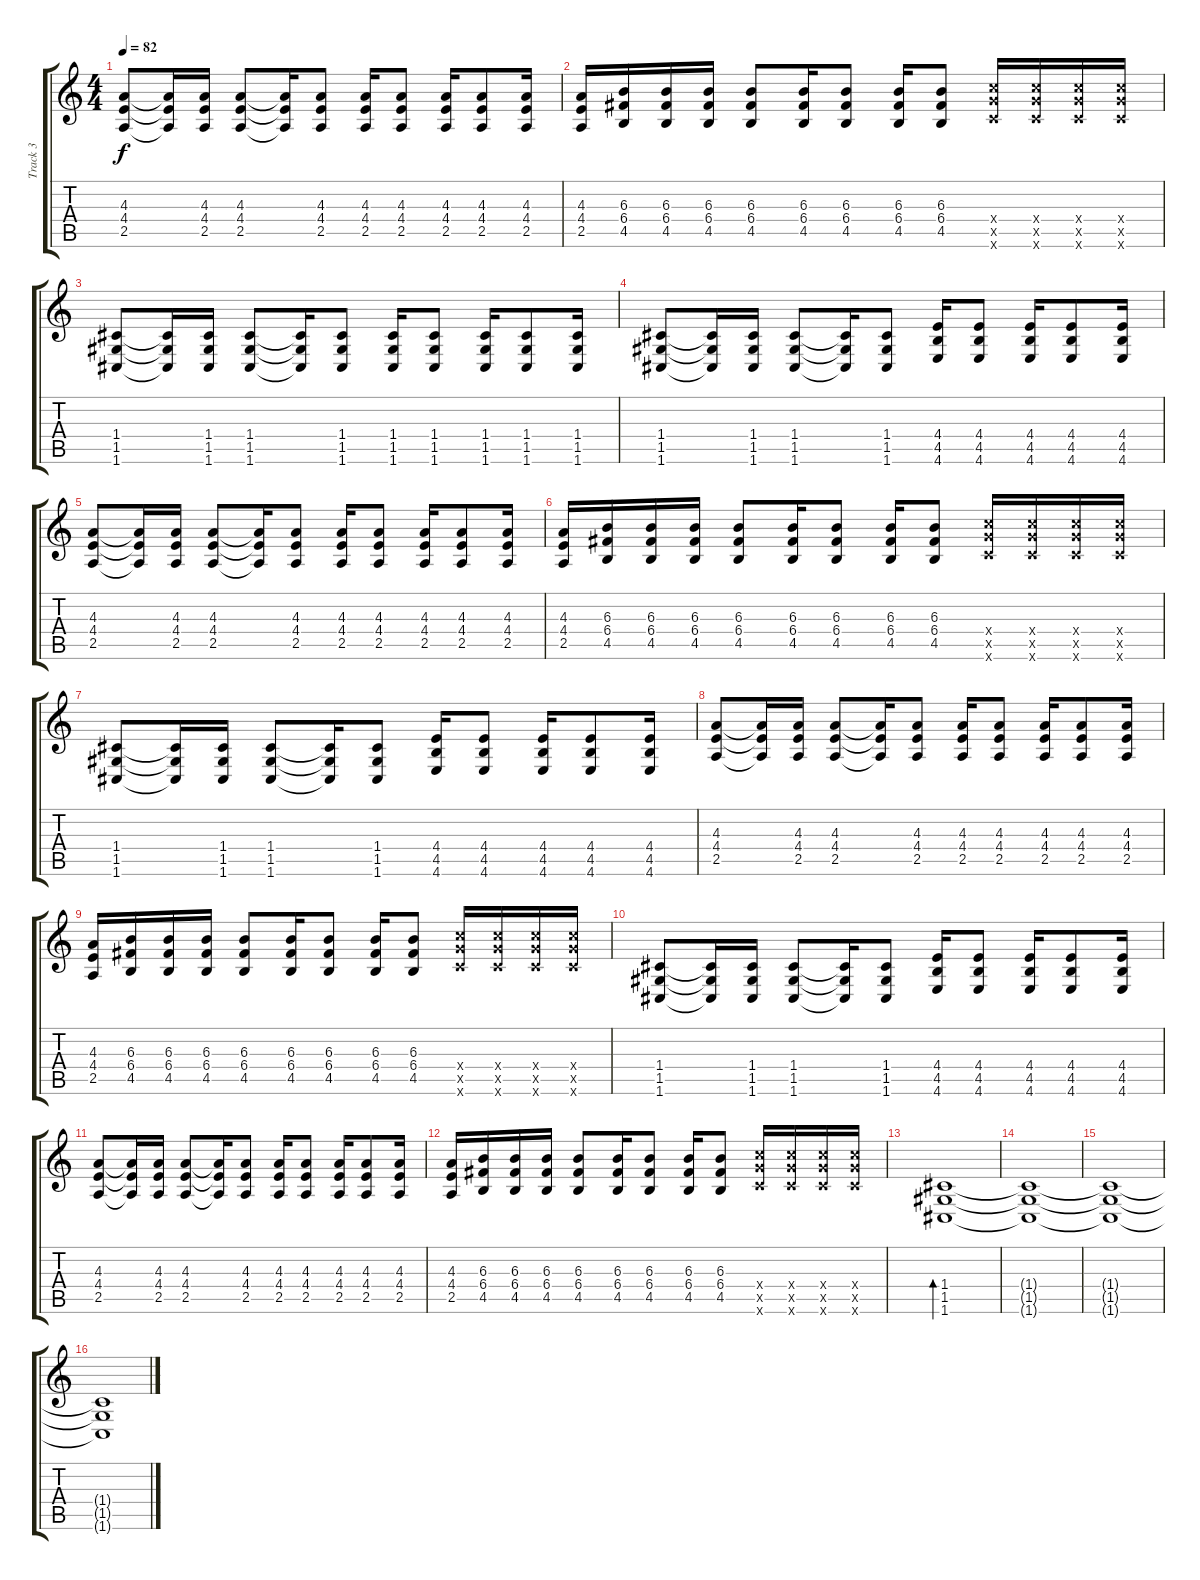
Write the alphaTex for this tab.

\track ("Track 3" "Track 3") {instrument distortionguitar}
\staff {score tabs}
\tuning (D4 A3 F3 C3 G2 C2) {hide}
\ts (4 4)
\tempo 82
\clef g2
\ks c
(4.3 4.4 2.5).8{dy f volume 7 instrument distortionguitar} (4.3{t} 4.4{t} 2.5{t}).16 (4.3 4.4 2.5).16 (4.3 4.4 2.5).8 (4.3{t} 4.4{t} 2.5{t}).16 (4.3 4.4 2.5).8 (4.3 4.4 2.5).16 (4.3 4.4 2.5).8 (4.3 4.4 2.5).16 (4.3 4.4 2.5).8 (4.3 4.4 2.5).16 |
(4.3 4.4 2.5).16 (6.3 6.4 4.5).16 (6.3 6.4 4.5).16 (6.3 6.4 4.5).16 (6.3 6.4 4.5).8 (6.3 6.4 4.5).16 (6.3 6.4 4.5).8 (6.3 6.4 4.5).16 (6.3 6.4 4.5).8 (12.4{x} 12.5{x} 12.6{x}).16 (12.4{x} 12.5{x} 12.6{x}).16 (12.4{x} 12.5{x} 12.6{x}).16 (12.4{x} 12.5{x} 12.6{x}).16 |
(1.4 1.5 1.6).8 (1.4{t} 1.5{t} 1.6{t}).16 (1.4 1.5 1.6).16 (1.4 1.5 1.6).8 (1.4{t} 1.5{t} 1.6{t}).16 (1.4 1.5 1.6).8 (1.4 1.5 1.6).16 (1.4 1.5 1.6).8 (1.4 1.5 1.6).16 (1.4 1.5 1.6).8 (1.4 1.5 1.6).16 |
(1.4 1.5 1.6).8 (1.4{t} 1.5{t} 1.6{t}).16 (1.4 1.5 1.6).16 (1.4 1.5 1.6).8 (1.4{t} 1.5{t} 1.6{t}).16 (1.4 1.5 1.6).8 (4.4 4.5 4.6).16 (4.4 4.5 4.6).8 (4.4 4.5 4.6).16 (4.4 4.5 4.6).8 (4.4 4.5 4.6).16 |
(4.3 4.4 2.5).8 (4.3{t} 4.4{t} 2.5{t}).16 (4.3 4.4 2.5).16 (4.3 4.4 2.5).8 (4.3{t} 4.4{t} 2.5{t}).16 (4.3 4.4 2.5).8 (4.3 4.4 2.5).16 (4.3 4.4 2.5).8 (4.3 4.4 2.5).16 (4.3 4.4 2.5).8 (4.3 4.4 2.5).16 |
(4.3 4.4 2.5).16 (6.3 6.4 4.5).16 (6.3 6.4 4.5).16 (6.3 6.4 4.5).16 (6.3 6.4 4.5).8 (6.3 6.4 4.5).16 (6.3 6.4 4.5).8 (6.3 6.4 4.5).16 (6.3 6.4 4.5).8 (12.4{x} 12.5{x} 12.6{x}).16 (12.4{x} 12.5{x} 12.6{x}).16 (12.4{x} 12.5{x} 12.6{x}).16 (12.4{x} 12.5{x} 12.6{x}).16 |
(1.4 1.5 1.6).8 (1.4{t} 1.5{t} 1.6{t}).16 (1.4 1.5 1.6).16 (1.4 1.5 1.6).8 (1.4{t} 1.5{t} 1.6{t}).16 (1.4 1.5 1.6).8 (4.4 4.5 4.6).16 (4.4 4.5 4.6).8 (4.4 4.5 4.6).16 (4.4 4.5 4.6).8 (4.4 4.5 4.6).16 |
(4.3 4.4 2.5).8 (4.3{t} 4.4{t} 2.5{t}).16 (4.3 4.4 2.5).16 (4.3 4.4 2.5).8 (4.3{t} 4.4{t} 2.5{t}).16 (4.3 4.4 2.5).8 (4.3 4.4 2.5).16 (4.3 4.4 2.5).8 (4.3 4.4 2.5).16 (4.3 4.4 2.5).8 (4.3 4.4 2.5).16 |
(4.3 4.4 2.5).16 (6.3 6.4 4.5).16 (6.3 6.4 4.5).16 (6.3 6.4 4.5).16 (6.3 6.4 4.5).8 (6.3 6.4 4.5).16 (6.3 6.4 4.5).8 (6.3 6.4 4.5).16 (6.3 6.4 4.5).8 (12.4{x} 12.5{x} 12.6{x}).16 (12.4{x} 12.5{x} 12.6{x}).16 (12.4{x} 12.5{x} 12.6{x}).16 (12.4{x} 12.5{x} 12.6{x}).16 |
(1.4 1.5 1.6).8 (1.4{t} 1.5{t} 1.6{t}).16 (1.4 1.5 1.6).16 (1.4 1.5 1.6).8 (1.4{t} 1.5{t} 1.6{t}).16 (1.4 1.5 1.6).8 (4.4 4.5 4.6).16 (4.4 4.5 4.6).8 (4.4 4.5 4.6).16 (4.4 4.5 4.6).8 (4.4 4.5 4.6).16 |
(4.3 4.4 2.5).8 (4.3{t} 4.4{t} 2.5{t}).16 (4.3 4.4 2.5).16 (4.3 4.4 2.5).8 (4.3{t} 4.4{t} 2.5{t}).16 (4.3 4.4 2.5).8 (4.3 4.4 2.5).16 (4.3 4.4 2.5).8 (4.3 4.4 2.5).16 (4.3 4.4 2.5).8 (4.3 4.4 2.5).16 |
(4.3 4.4 2.5).16 (6.3 6.4 4.5).16 (6.3 6.4 4.5).16 (6.3 6.4 4.5).16 (6.3 6.4 4.5).8 (6.3 6.4 4.5).16 (6.3 6.4 4.5).8 (6.3 6.4 4.5).16 (6.3 6.4 4.5).8 (12.4{x} 12.5{x} 12.6{x}).16 (12.4{x} 12.5{x} 12.6{x}).16 (12.4{x} 12.5{x} 12.6{x}).16 (12.4{x} 12.5{x} 12.6{x}).16 |
(1.4 1.5 1.6).1{bd 240} |
(1.4{t} 1.5{t} 1.6{t}).1 |
(1.4{t} 1.5{t} 1.6{t}).1 |
(1.4{t} 1.5{t} 1.6{t}).1
